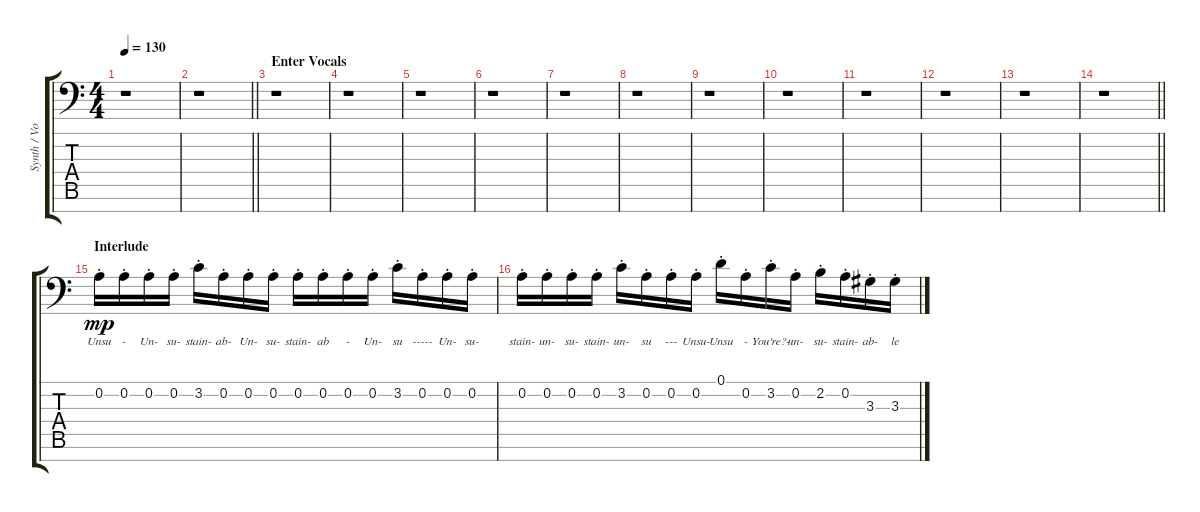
\track ("Synth / Vocoder" "Synth / Vo") {instrument lead8bassandlead}
\staff {score tabs}
\tuning (D4 A3 F3 C3 G2 D2 A1) {hide}
\ts (4 4)
\tempo 130
\clef f4
\ks c
r.1{dy f} |
\barLineRight lightlight
r.1 |
\section ("" "Enter Vocals")
r.1 |
r.1 |
r.1 |
r.1 |
r.1 |
r.1 |
r.1 |
r.1 |
r.1 |
r.1 |
r.1 |
\barLineRight lightlight
r.1 |
\section ("" "Interlude")
0.2{st}.16{lyrics (0 "Unsu") lyrics (1 "") lyrics (2 "") lyrics (3 "") lyrics (4 "") dy mp} 0.2{st}.16{lyrics (0 "-") lyrics (1 "") lyrics (2 "") lyrics (3 "") lyrics (4 "")} 0.2{st}.16{lyrics (0 "Un-") lyrics (1 "") lyrics (2 "") lyrics (3 "") lyrics (4 "")} 0.2{st}.16{lyrics (0 "su-") lyrics (1 "") lyrics (2 "") lyrics (3 "") lyrics (4 "")} 3.2{st}.16{lyrics (0 "stain-") lyrics (1 "") lyrics (2 "") lyrics (3 "") lyrics (4 "")} 0.2{st}.16{lyrics (0 "ab-") lyrics (1 "") lyrics (2 "") lyrics (3 "") lyrics (4 "")} 0.2{st}.16{lyrics (0 "Un-") lyrics (1 "") lyrics (2 "") lyrics (3 "") lyrics (4 "")} 0.2{st}.16{lyrics (0 "su-") lyrics (1 "") lyrics (2 "") lyrics (3 "") lyrics (4 "")} 0.2{st}.16{lyrics (0 "stain-") lyrics (1 "") lyrics (2 "") lyrics (3 "") lyrics (4 "")} 0.2{st}.16{lyrics (0 "ab") lyrics (1 "") lyrics (2 "") lyrics (3 "") lyrics (4 "")} 0.2{st}.16{lyrics (0 "-") lyrics (1 "") lyrics (2 "") lyrics (3 "") lyrics (4 "")} 0.2{st}.16{lyrics (0 "Un-") lyrics (1 "") lyrics (2 "") lyrics (3 "") lyrics (4 "")} 3.2{st}.16{lyrics (0 "su") lyrics (1 "") lyrics (2 "") lyrics (3 "") lyrics (4 "")} 0.2{st}.16{lyrics (0 "-----") lyrics (1 "") lyrics (2 "") lyrics (3 "") lyrics (4 "")} 0.2{st}.16{lyrics (0 "Un-") lyrics (1 "") lyrics (2 "") lyrics (3 "") lyrics (4 "")} 0.2{st}.16{lyrics (0 "su-") lyrics (1 "") lyrics (2 "") lyrics (3 "") lyrics (4 "")} |
0.2{st}.16{lyrics (0 "stain-") lyrics (1 "") lyrics (2 "") lyrics (3 "") lyrics (4 "")} 0.2{st}.16{lyrics (0 "un-") lyrics (1 "") lyrics (2 "") lyrics (3 "") lyrics (4 "")} 0.2{st}.16{lyrics (0 "su-") lyrics (1 "") lyrics (2 "") lyrics (3 "") lyrics (4 "")} 0.2{st}.16{lyrics (0 "stain-") lyrics (1 "") lyrics (2 "") lyrics (3 "") lyrics (4 "")} 3.2{st}.16{lyrics (0 "un-") lyrics (1 "") lyrics (2 "") lyrics (3 "") lyrics (4 "")} 0.2{st}.16{lyrics (0 "su") lyrics (1 "") lyrics (2 "") lyrics (3 "") lyrics (4 "")} 0.2{st}.16{lyrics (0 "---") lyrics (1 "") lyrics (2 "") lyrics (3 "") lyrics (4 "")} 0.2{st}.16{lyrics (0 "Unsu-") lyrics (1 "") lyrics (2 "") lyrics (3 "") lyrics (4 "")} 0.1{st}.16{lyrics (0 "Unsu") lyrics (1 "") lyrics (2 "") lyrics (3 "") lyrics (4 "")} 0.2{st}.16{lyrics (0 "-") lyrics (1 "") lyrics (2 "") lyrics (3 "") lyrics (4 "")} 3.2{st}.16{lyrics (0 "You're?-") lyrics (1 "") lyrics (2 "") lyrics (3 "") lyrics (4 "")} 0.2{st}.16{lyrics (0 "un-") lyrics (1 "") lyrics (2 "") lyrics (3 "") lyrics (4 "")} 2.2{st}.16{lyrics (0 "su-") lyrics (1 "") lyrics (2 "") lyrics (3 "") lyrics (4 "")} 0.2{st}.16{lyrics (0 "stain-") lyrics (1 "") lyrics (2 "") lyrics (3 "") lyrics (4 "")} 3.3{st}.16{lyrics (0 "ab-") lyrics (1 "") lyrics (2 "") lyrics (3 "") lyrics (4 "")} 3.3{st}.16{lyrics (0 "le") lyrics (1 "") lyrics (2 "") lyrics (3 "") lyrics (4 "")}
